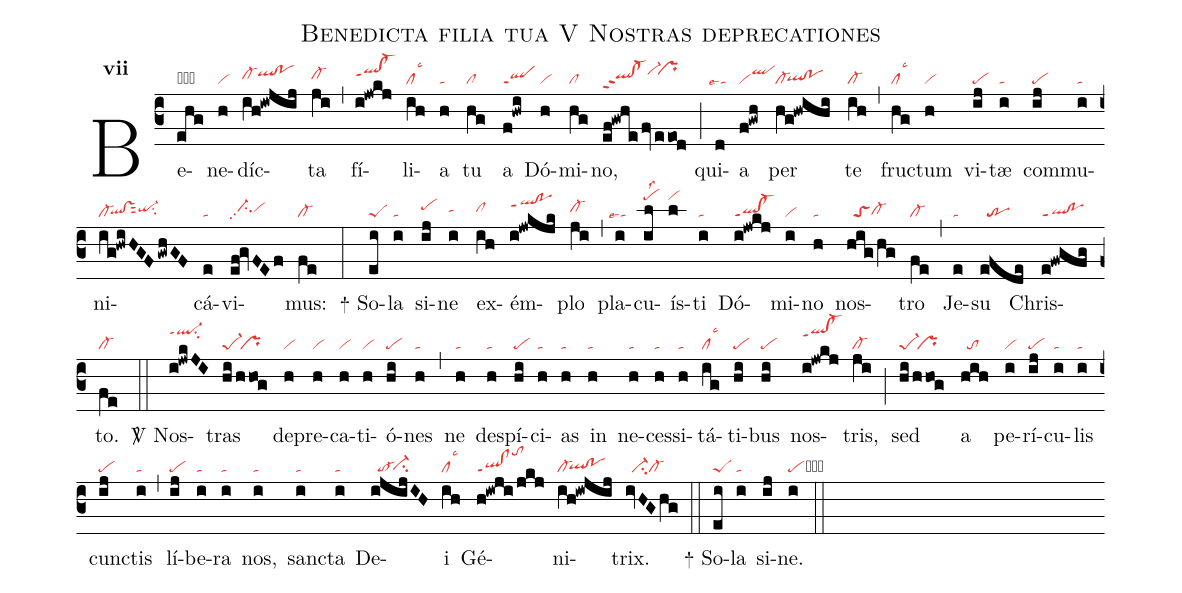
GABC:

name:Benedicta filia tua V Nostras deprecationes;
office-part:re;
mode:7;
nabc-lines:1;
%%
initial-style: 1;
name: Benedicta filia tua;
mode:7;
office-part: Responsorium;
annotation: Resp.;
annotation:vii;
nabc-lines:1;
%%
(c3) Be(ehg|ob//to)ne(h|vi)díc(ih!iwjij|cl-hhqlhi!pohi)ta(ji|cl-hh) (,) fí(i!jwkj|qlhi!cl-hippt1)li(ih|cllsc3)a(h|ta) tu(hg|cl) a(f!hwi|qlppt1) Dó(h|vi)mi(hg|cl)no,(ef!gwhe/fv/eeod|qlhh!cl-hhppt2vi-hj`prhj) (;) qui(d|``talse4)a(f!gwh|viqlhj) per(hg!hwihi|cl-`qlhg!pohg) te(ih|cl-) (,) fruc(hg|cllsc3)tum(h|vi) vi(ij|pe)tæ(i|ta) com(ij|pe)mu(i|ta)ni(ig!hwiHGF/gwhGF|cl-`qlhg!vshgsut2qi-hhsu2)cá(e|ta)vi(ef!gvFEf|//ci-hhpp2vihh)mus:(fe|cl-) (:)
<sp>+</sp> So(ei|peS)la(i|ta) si(ij|pehi)ne(i|tahh) ex(ih|clhh)ém(i!jwkjk|qlhj!pohjppt1)plo(ji|cl-hh) (,) pla(i|``talse4)cu(il|pehmlss2)ís(l|vihm)ti(i|ta) Dó(i!jwkj|ql!cl-ppt1)mi(i|vi)no(h|ta) nos(hig/hg|//toScl-hg)tro(fe|cl-) (,) Je(e|ta)su(efde|//tr) Chris(e!fwgfg|ql!poppt1)to.(fe|cl-) (::)

<sp>V/</sp> Nos(i!jwkJI|ql-hlppt1su2)tras(hi/hhog|pe-1`pr) de(h|vi)pre(h|vi)ca(h|vi)ti(h|vi)ó(hi|pe)nes(h|ta) (,) ne(h|ta) de(h|ta)spí(hi|pe)ci(h|ta)as(h|ta) in(h|ta) ne(h|ta)ces(h|ta)si(h|ta)tá(ig|cllsc3)ti(hi|pe)bus(hi|pe) nos(i!jwkj|qlhk!cl-hkppt1)tris,(ji|cl-) (;) sed(hi/hhog|pe-1`pr) a(hih|//to) pe(i|vi)rí(ij|pe)cu(i|ta)lis(i|ta) cunc(ij|pe)tis(i|ta) (,) lí(ij|pe)be(i|ta)ra(i|ta) nos,(i|ta) sanc(i|ta)ta(i|ta) De(ijijIH|//to-`ci-hg)i(ih|cllsc3) Gé(h!iwji/jkj|ql!clppt1tohm)ni(ih!iwjij|cl-`qlhg!pohg)trix.(ivHGhg|//ci-cl-) (::)
<sp>+</sp> So(ei|peS)la(i|ta) si(ij)ne.(i|pecb) (::)
